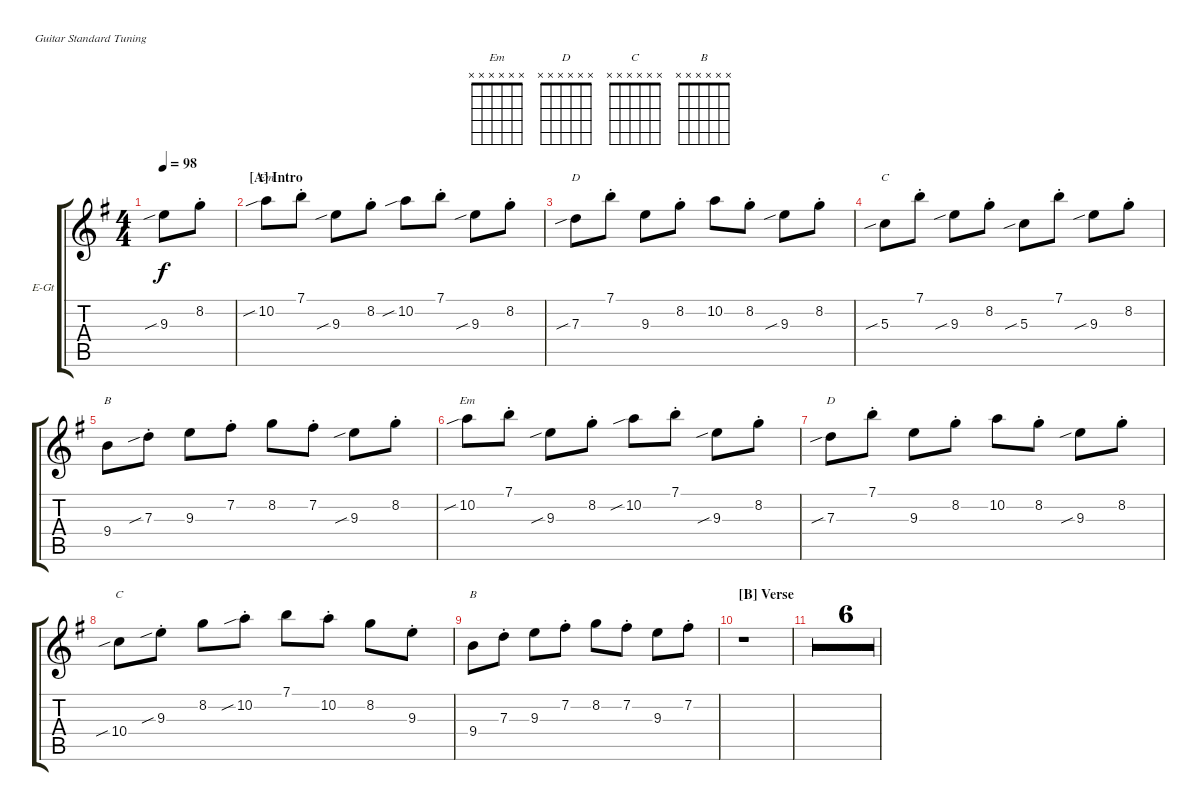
\defaultSystemsLayout 4
\bracketExtendMode groupsimilarinstruments
\firstSystemTrackNameOrientation horizontal
\otherSystemsTrackNameOrientation horizontal
\track ("Alex Turner" "E-Gt") {multiBarRest instrument distortionguitar}
\staff {score tabs}
\tuning (E4 B3 G3 D3 A2 E2)
\chord ("Em" x x x x x x)
\chord ("D" x x x x x x)
\chord ("C" x x x x x x)
\chord ("B" x x x x x x)
\ts (4 4)
\ac
\tempo 98
\clef g2
\ks g
9.3{sib}.8{dy f instrument distortionguitar} 8.2{st}.8 |
\section ("A" "Intro")
10.2{sib}.8{ch "Em"} 7.1{st}.8 9.3{sib}.8 8.2{st}.8 10.2{sib}.8 7.1{st}.8 9.3{sib}.8 8.2{st}.8 |
7.3{sib}.8{ch "D"} 7.1{st}.8 9.3.8 8.2{st}.8 10.2.8 8.2{st}.8 9.3{sib}.8 8.2{st}.8 |
5.3{sib}.8{ch "C"} 7.1{st}.8 9.3{sib}.8 8.2{st}.8 5.3{sib}.8 7.1{st}.8 9.3{sib}.8 8.2{st}.8 |
9.4.8{ch "B"} 7.3{sib st}.8 9.3.8 7.2{st}.8 8.2.8 7.2{st}.8 9.3{sib}.8 8.2{st}.8 |
10.2{sib}.8{ch "Em"} 7.1{st}.8 9.3{sib}.8 8.2{st}.8 10.2{sib}.8 7.1{st}.8 9.3{sib}.8 8.2{st}.8 |
7.3{sib}.8{ch "D"} 7.1{st}.8 9.3.8 8.2{st}.8 10.2.8 8.2{st}.8 9.3{sib}.8 8.2{st}.8 |
10.4{sib}.8{ch "C"} 9.3{sib st}.8 8.2.8 10.2{sib st}.8 7.1.8 10.2{st}.8 8.2.8 9.3{st}.8 |
9.4.8{ch "B"} 7.3{st}.8 9.3.8 7.2{st}.8 8.2.8 7.2{st}.8 9.3.8 7.2{st}.8 |
\section ("B" "Verse")
r.1 |
r.1 |
r.1 |
r.1 |
r.1 |
r.1 |
r.1
